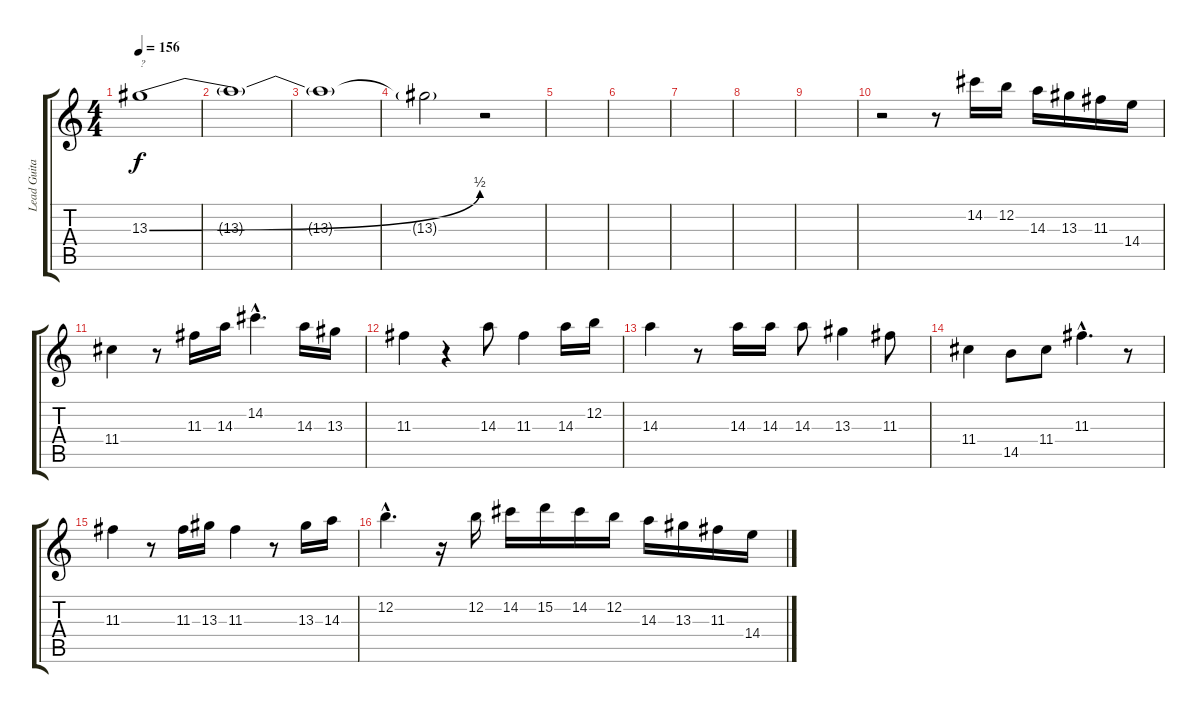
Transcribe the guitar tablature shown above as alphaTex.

\track ("Lead Guitar" "Lead Guita") {instrument distortionguitar}
\staff {score tabs}
\tuning (E4 B3 G3 D3 A2 E2) {hide}
\ts (4 4)
\section ("" "")
\tempo 156
\clef g2
\ks c
13.3{be (bend 0 0 60 2)}.1{txt "?" dy f} |
13.3{t}.1 |
13.3{t}.1 |
13.3{t}.2 r.2 |
|
|
|
|
|
r.2 r.8 14.2.16 12.2.16 14.3.16 13.3.16 11.3.16 14.4.16 |
\section ("" "")
11.4.4 r.8 11.3.16 14.3.16 14.2{hac}.4{d} 14.3.16 13.3.16 |
11.3.4 r.4 14.3.8 11.3.4 14.3.16 12.2.16 |
14.3.4 r.8 14.3.16 14.3.16 14.3.8 13.3.4 11.3.8 |
11.4.4 14.5.8 11.4.8 11.3{hac}.4{d} r.8 |
11.3.4 r.8 11.3.16 13.3.16 11.3.4 r.8 13.3.16 14.3.16 |
12.2{hac}.4{d} r.16 12.2.16 14.2.16 15.2.16 14.2.16 12.2.16 14.3.16 13.3.16 11.3.16 14.4.16
